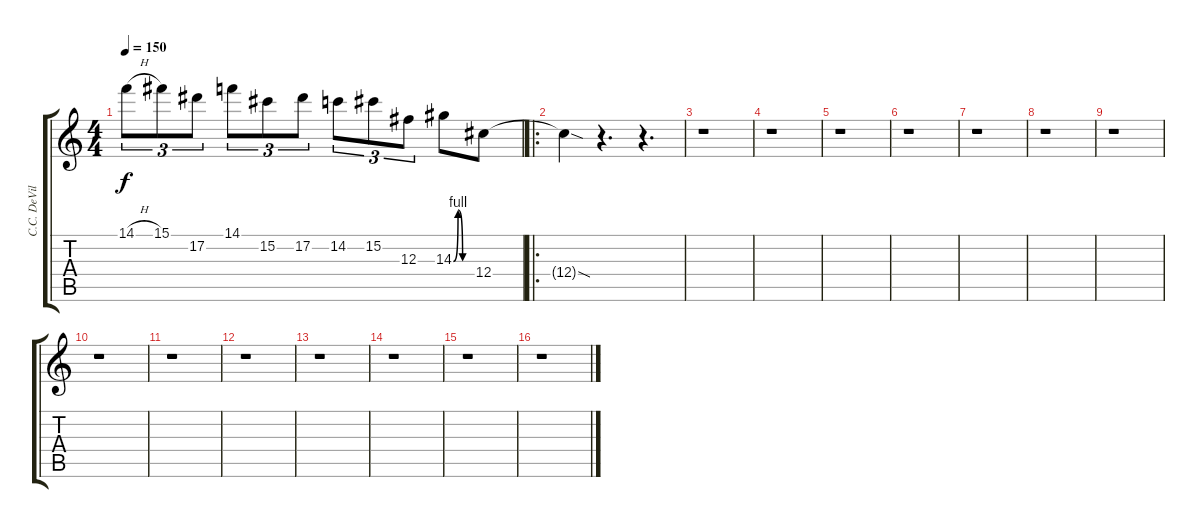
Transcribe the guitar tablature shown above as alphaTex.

\track ("C.C. DeVille - Lead" "C.C. DeVil") {instrument distortionguitar}
\staff {score tabs}
\tuning (Eb4 Bb3 Gb3 Db3 Ab2 Eb2) {hide}
\ts (4 4)
\tempo 150
\clef g2
\ks c
14.1{h}.8{tu (3 2) dy f} 15.1.8{tu (3 2)} 17.2.8{tu (3 2)} 14.1.8{tu (3 2)} 15.2.8{tu (3 2)} 17.2.8{tu (3 2)} 14.2.8{tu (3 2)} 15.2.8{tu (3 2)} 12.3.8{tu (3 2)} 14.3{be (custom 0 0 15 4 30 0 60 0)}.8 12.4.8 |
\ro
12.4{sod t}.4 r.4{d} r.4{d} |
r.1 |
r.1 |
r.1 |
r.1 |
r.1 |
r.1 |
r.1 |
r.1 |
r.1 |
r.1 |
r.1 |
r.1 |
r.1 |
r.1
